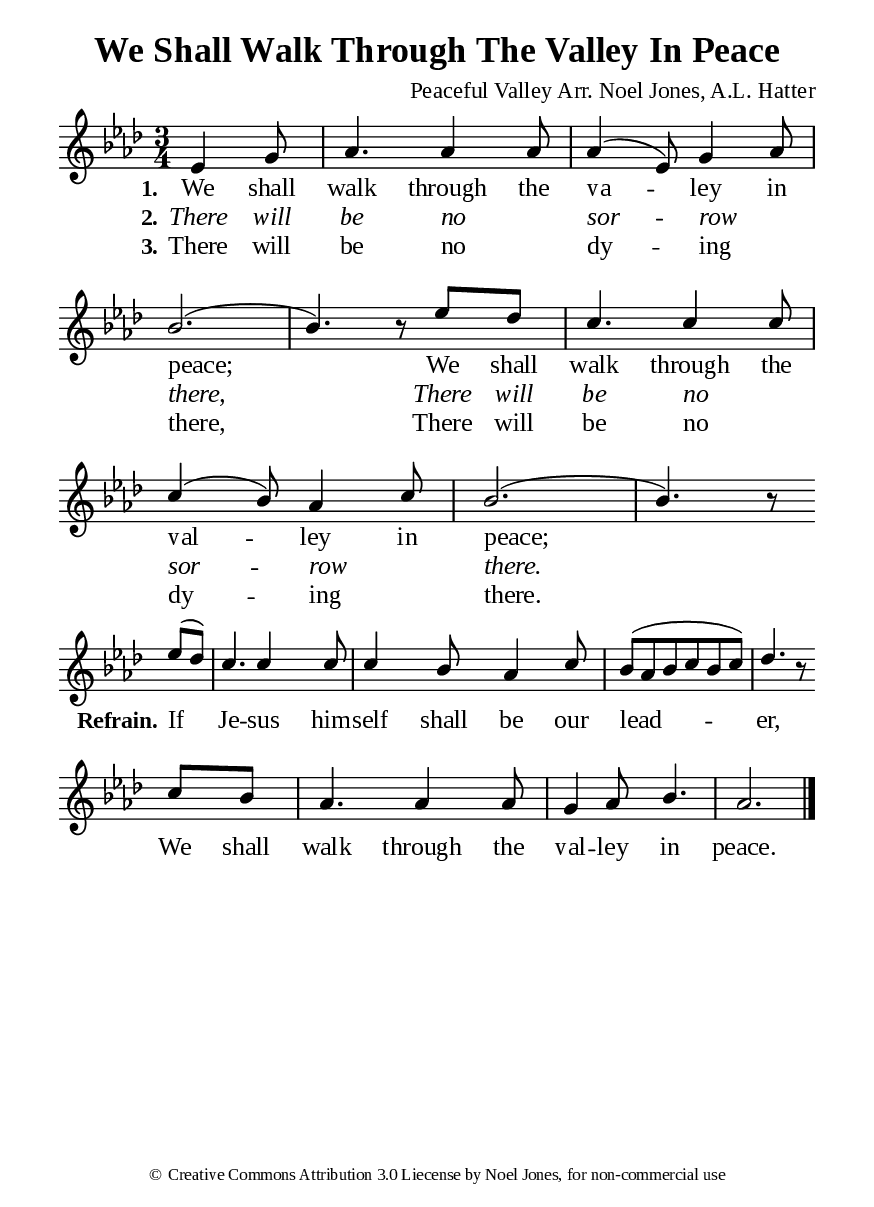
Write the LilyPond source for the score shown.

\version "2.18.2"

\header {
  title = "We Shall Walk Through The Valley In Peace"
  composer = "Peaceful Valley Arr. Noel Jones, A.L. Hatter"
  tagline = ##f
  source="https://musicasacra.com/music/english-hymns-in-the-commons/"
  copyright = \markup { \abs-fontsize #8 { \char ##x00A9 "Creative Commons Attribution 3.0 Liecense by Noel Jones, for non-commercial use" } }
}

globalSettings = {
  \set Score.barNumberVisibility = #all-bar-numbers-visible
  \key aes \major
  \time 3/4
  \override Score.BarNumber.break-visibility = ##(#f #f #f)
  \override Lyrics.LyricSpace.minimum-distance = #3.0
}

\paper {
  #(set-paper-size "a5")
  top-margin = 10\mm
  bottom-marign = 10\mm
  left-margin = 10\mm
  right-margin = 10\mm
  indent = #0
  #(define fonts
	 (make-pango-font-tree "Liberation Serif"
	 		       "Liberation Serif"
			       "Liberation Serif"
			       (/ 20 20)))
  system-system-spacing = #'((basic-distance . 3) (padding . 3))
}

printItalic = \with {
  \override LyricText.font-shape = #'italic
}

% Verse music
musicVerseSoprano = \relative c' {
                    \partial 4. ees4 g8 |
  %{	01	%} aes4. aes4 aes8 |
  %{	02	%} aes4 (ees8) g4 aes8 |
  %{	03	%} bes2. ( |
  %{	04	%} bes4.) r8 ees des |
  %{	05	%} c4. c4 c8 |
  %{	06	%} c4 (bes8) aes4 c8 |
  %{	07	%} bes2. ( |
  %{	08	%} bes4.) r8 \bar "" \break
}

% Chorus music
musicChorusSoprano = \relative c'' {
  \set Score.currentBarNumber = #9
                    \partial 4 ees8 (des) |
  %{	09	%} c4. c4 c8 |
  %{	10	%} c4 bes8 aes4 c8 |
  %{	11	%} bes8 (aes bes c bes c) |
  %{	12	%} des4. r8 \bar "" \break
                    c bes |
  %{	13	%} aes4. aes4 aes8 |
  %{	14	%} g4 aes8 bes4. |
  %{	15	%} aes2. \bar "|."
}

% Verse lyrics
lyricVerseOne = \lyricmode {
  \set stanza = #"1."
  We shall walk through the va -- ley in peace;
  We shall walk through the val -- ley in peace;
}

lyricVerseTwo = \lyricmode {
  \set stanza = #"2."
  There will be no _ sor -- row _ there,
  There will be no _ sor -- row _ there.
}

lyricVerseThree = \lyricmode {
  \set stanza = #"3."
  There will be no _ dy -- ing _ there,
  There will be no _ dy -- ing _ there.
}

% Chorus lyrics
lyricChorus = \lyricmode {
  \set stanza = #"Refrain."
  If Je -- sus him -- self shall be our lead -- er,
  We shall walk through the val -- ley in peace.
}

% Layout
\score {
    \new ChoirStaff <<
      \new Staff <<
        \clef "treble"
        \new Voice = "soprano" {
          \globalSettings \stemUp \slurUp \musicVerseSoprano
        }
      >>
      \new Lyrics \lyricsto soprano \lyricVerseOne
      \new Lyrics \printItalic \lyricsto soprano \lyricVerseTwo
      \new Lyrics \lyricsto soprano \lyricVerseThree
    >>
}

\score {
    \new ChoirStaff <<
      \new Staff <<
        \clef "treble"
        \override Staff.TimeSignature #'stencil = ##f
        \new Voice = "soprano" {
          \globalSettings \stemUp \slurUp \musicChorusSoprano
        }
      >>
      \new Lyrics \lyricsto soprano \lyricChorus
    >>
}
